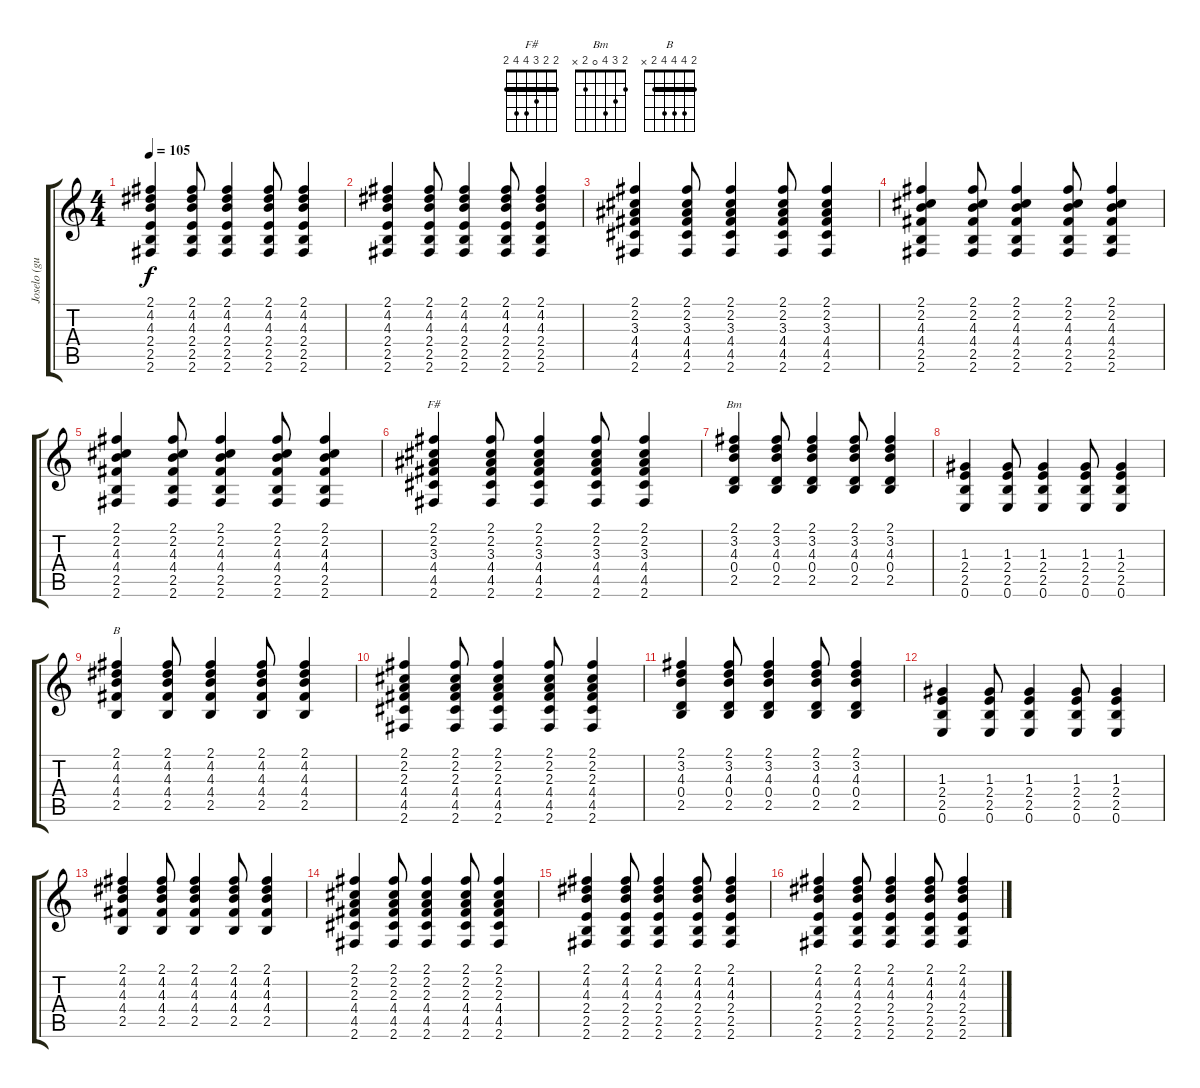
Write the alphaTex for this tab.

\track ("Joselo (guitarra)" "Joselo (gu") {instrument electricguitarjazz}
\staff {score tabs}
\tuning (E4 B3 G3 D3 A2 E2) {hide}
\chord ("F#" 2 2 3 4 4 2) {barre 2}
\chord ("Bm" 2 3 4 0 2 x)
\chord ("B" 2 4 4 4 2 x) {barre 2}
\ts (4 4)
\tempo 105
\clef g2
\ks c
(2.1 4.2 4.3 2.4 2.5 2.6).4{dy f} (2.1 4.2 4.3 2.4 2.5 2.6).8 (2.1 4.2 4.3 2.4 2.5 2.6).4 (2.1 4.2 4.3 2.4 2.5 2.6).8 (2.1 4.2 4.3 2.4 2.5 2.6).4 |
(2.1 4.2 4.3 2.4 2.5 2.6).4 (2.1 4.2 4.3 2.4 2.5 2.6).8 (2.1 4.2 4.3 2.4 2.5 2.6).4 (2.1 4.2 4.3 2.4 2.5 2.6).8 (2.1 4.2 4.3 2.4 2.5 2.6).4 |
(2.1 2.2 3.3 4.4 4.5 2.6).4 (2.1 2.2 3.3 4.4 4.5 2.6).8 (2.1 2.2 3.3 4.4 4.5 2.6).4 (2.1 2.2 3.3 4.4 4.5 2.6).8 (2.1 2.2 3.3 4.4 4.5 2.6).4 |
(2.1 2.2 4.3 4.4 2.5 2.6).4 (2.1 2.2 4.3 4.4 2.5 2.6).8 (2.1 2.2 4.3 4.4 2.5 2.6).4 (2.1 2.2 4.3 4.4 2.5 2.6).8 (2.1 2.2 4.3 4.4 2.5 2.6).4 |
(2.1 2.2 4.3 4.4 2.5 2.6).4 (2.1 2.2 4.3 4.4 2.5 2.6).8 (2.1 2.2 4.3 4.4 2.5 2.6).4 (2.1 2.2 4.3 4.4 2.5 2.6).8 (2.1 2.2 4.3 4.4 2.5 2.6).4 |
(2.1 2.2 3.3 4.4 4.5 2.6).4{ch "F#"} (2.1 2.2 3.3 4.4 4.5 2.6).8 (2.1 2.2 3.3 4.4 4.5 2.6).4 (2.1 2.2 3.3 4.4 4.5 2.6).8 (2.1 2.2 3.3 4.4 4.5 2.6).4 |
(2.1 3.2 4.3 0.4 2.5).4{ch "Bm"} (2.1 3.2 4.3 0.4 2.5).8 (2.1 3.2 4.3 0.4 2.5).4 (2.1 3.2 4.3 0.4 2.5).8 (2.1 3.2 4.3 0.4 2.5).4 |
(1.3 2.4 2.5 0.6).4 (1.3 2.4 2.5 0.6).8 (1.3 2.4 2.5 0.6).4 (1.3 2.4 2.5 0.6).8 (1.3 2.4 2.5 0.6).4 |
(2.1 4.2 4.3 4.4 2.5).4{ch "B"} (2.1 4.2 4.3 4.4 2.5).8 (2.1 4.2 4.3 4.4 2.5).4 (2.1 4.2 4.3 4.4 2.5).8 (2.1 4.2 4.3 4.4 2.5).4 |
(2.1 2.2 2.3 4.4 4.5 2.6).4 (2.1 2.2 2.3 4.4 4.5 2.6).8 (2.1 2.2 2.3 4.4 4.5 2.6).4 (2.1 2.2 2.3 4.4 4.5 2.6).8 (2.1 2.2 2.3 4.4 4.5 2.6).4 |
(2.1 3.2 4.3 0.4 2.5).4 (2.1 3.2 4.3 0.4 2.5).8 (2.1 3.2 4.3 0.4 2.5).4 (2.1 3.2 4.3 0.4 2.5).8 (2.1 3.2 4.3 0.4 2.5).4 |
(1.3 2.4 2.5 0.6).4 (1.3 2.4 2.5 0.6).8 (1.3 2.4 2.5 0.6).4 (1.3 2.4 2.5 0.6).8 (1.3 2.4 2.5 0.6).4 |
(2.1 4.2 4.3 4.4 2.5).4 (2.1 4.2 4.3 4.4 2.5).8 (2.1 4.2 4.3 4.4 2.5).4 (2.1 4.2 4.3 4.4 2.5).8 (2.1 4.2 4.3 4.4 2.5).4 |
(2.1 2.2 2.3 4.4 4.5 2.6).4 (2.1 2.2 2.3 4.4 4.5 2.6).8 (2.1 2.2 2.3 4.4 4.5 2.6).4 (2.1 2.2 2.3 4.4 4.5 2.6).8 (2.1 2.2 2.3 4.4 4.5 2.6).4 |
(2.1 4.2 4.3 2.4 2.5 2.6).4 (2.1 4.2 4.3 2.4 2.5 2.6).8 (2.1 4.2 4.3 2.4 2.5 2.6).4 (2.1 4.2 4.3 2.4 2.5 2.6).8 (2.1 4.2 4.3 2.4 2.5 2.6).4 |
(2.1 4.2 4.3 2.4 2.5 2.6).4 (2.1 4.2 4.3 2.4 2.5 2.6).8 (2.1 4.2 4.3 2.4 2.5 2.6).4 (2.1 4.2 4.3 2.4 2.5 2.6).8 (2.1 4.2 4.3 2.4 2.5 2.6).4
